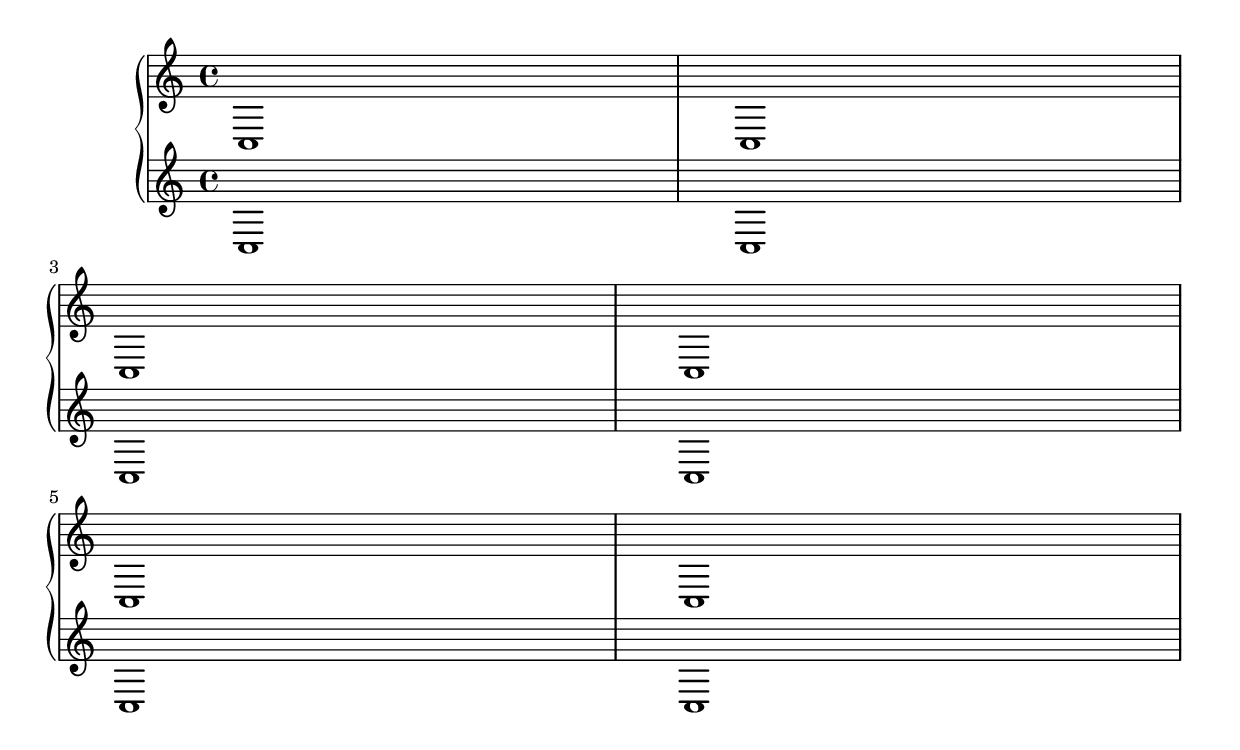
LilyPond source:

\version "2.4.0"

\header {

  texidoc = "System separators maybe defined as markups in the
@code{systemSeparator} field of the bookpaper block. They are centered
between the boundary staffs of each system. "

}

\paper {
  systemSeparatorMarkup = \slashSeparator

}
foobar = \relative { c1 c \break c c  \break c c }
\book
{
  \score {
     \new GrandStaff <<
       \new Staff \foobar 
       \new Staff \foobar 
     >>
  }
}
